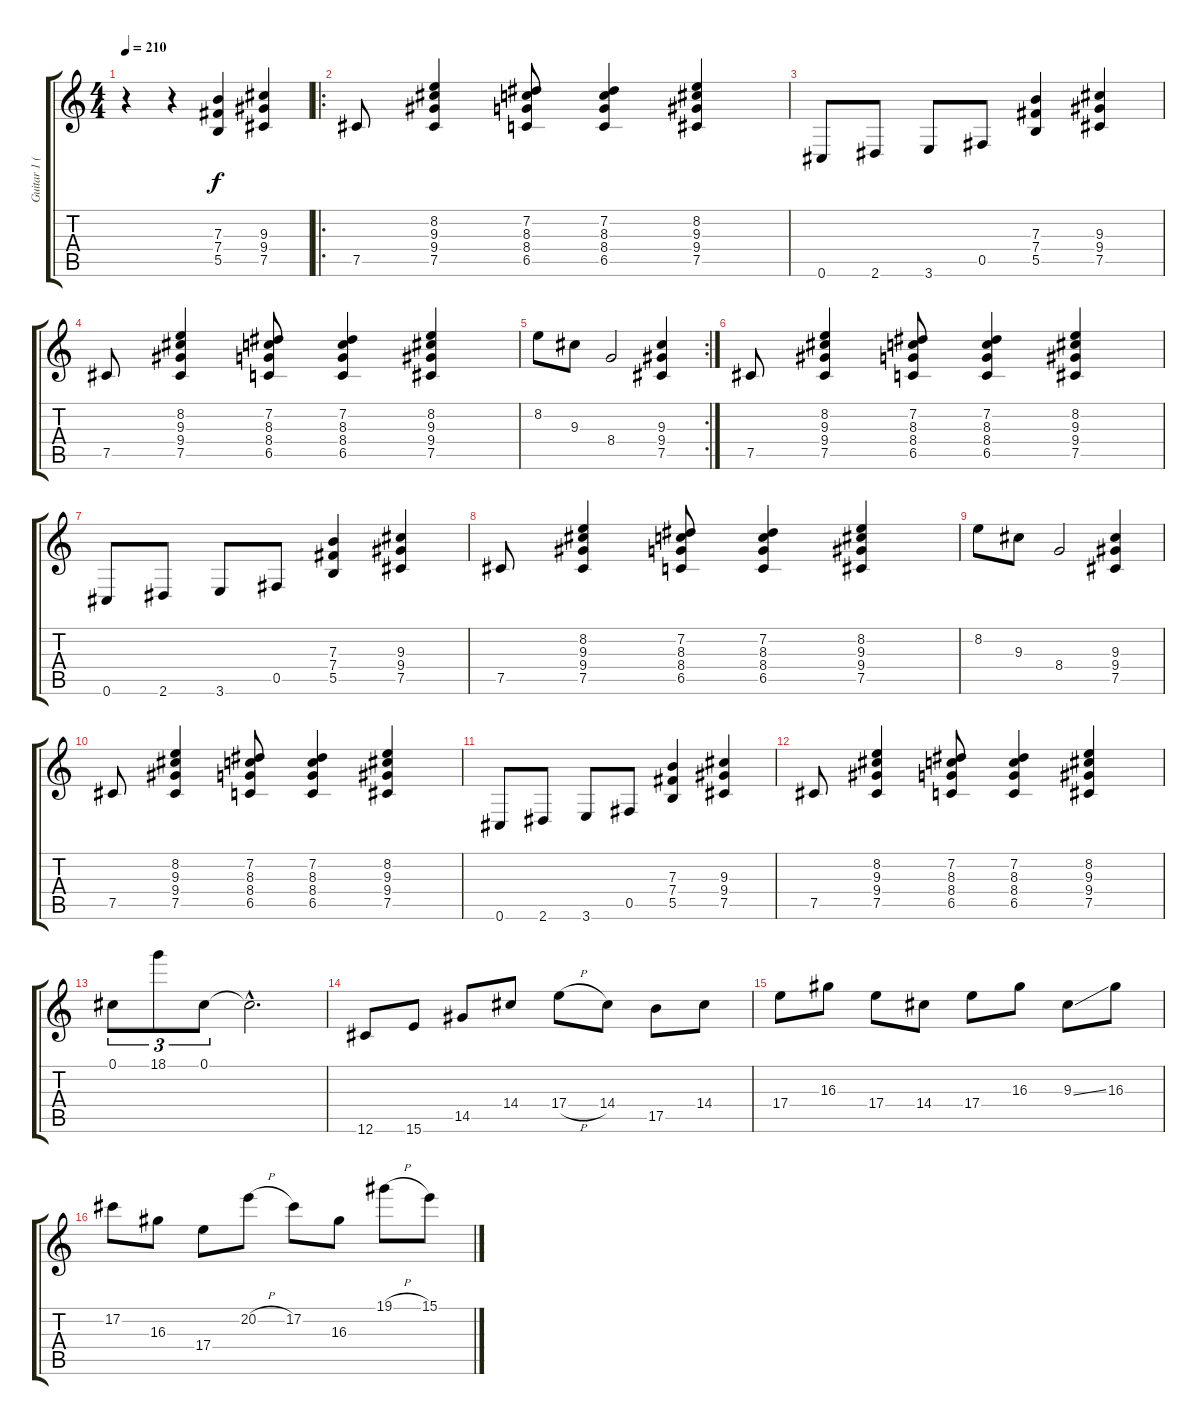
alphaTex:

\track ("Guitar 1 (Alexi)" "Guitar 1 (") {instrument distortionguitar}
\staff {score tabs}
\tuning (Db4 Ab3 E3 B2 Gb2 Db2) {hide}
\ts (4 4)
\tempo 210
\clef g2
\ks c
r.4{dy f instrument distortionguitar} r.4 (7.3 7.4 5.5).4 (9.3 9.4 7.5).4 |
\ro
7.5.8 (8.2 9.3 9.4 7.5).4 (7.2 8.3 8.4 6.5).8 (7.2 8.3 8.4 6.5).4 (8.2 9.3 9.4 7.5).4 |
0.6.8 2.6.8 3.6.8 0.5.8 (7.3 7.4 5.5).4 (9.3 9.4 7.5).4 |
7.5.8 (8.2 9.3 9.4 7.5).4 (7.2 8.3 8.4 6.5).8 (7.2 8.3 8.4 6.5).4 (8.2 9.3 9.4 7.5).4 |
\rc 2
8.2.8 9.3.8 8.4.2 (9.3 9.4 7.5).4 |
7.5.8 (8.2 9.3 9.4 7.5).4 (7.2 8.3 8.4 6.5).8 (7.2 8.3 8.4 6.5).4 (8.2 9.3 9.4 7.5).4 |
0.6.8 2.6.8 3.6.8 0.5.8 (7.3 7.4 5.5).4 (9.3 9.4 7.5).4 |
7.5.8 (8.2 9.3 9.4 7.5).4 (7.2 8.3 8.4 6.5).8 (7.2 8.3 8.4 6.5).4 (8.2 9.3 9.4 7.5).4 |
8.2.8 9.3.8 8.4.2 (9.3 9.4 7.5).4 |
7.5.8 (8.2 9.3 9.4 7.5).4 (7.2 8.3 8.4 6.5).8 (7.2 8.3 8.4 6.5).4 (8.2 9.3 9.4 7.5).4 |
0.6.8 2.6.8 3.6.8 0.5.8 (7.3 7.4 5.5).4 (9.3 9.4 7.5).4 |
7.5.8 (8.2 9.3 9.4 7.5).4 (7.2 8.3 8.4 6.5).8 (7.2 8.3 8.4 6.5).4 (8.2 9.3 9.4 7.5).4 |
0.1.8{tu (3 2)} 18.1.8{tu (3 2)} 0.1.8{tu (3 2)} 0.1{hac t}.2{d} |
12.6.8 15.6.8 14.5.8 14.4.8 17.4{h}.8 14.4.8 17.5.8 14.4.8 |
17.4.8 16.3.8 17.4.8 14.4.8 17.4.8 16.3.8 9.3{ss}.8 16.3.8 |
17.2.8 16.3.8 17.4.8 20.2{h}.8 17.2.8 16.3.8 19.1{h}.8 15.1.8
